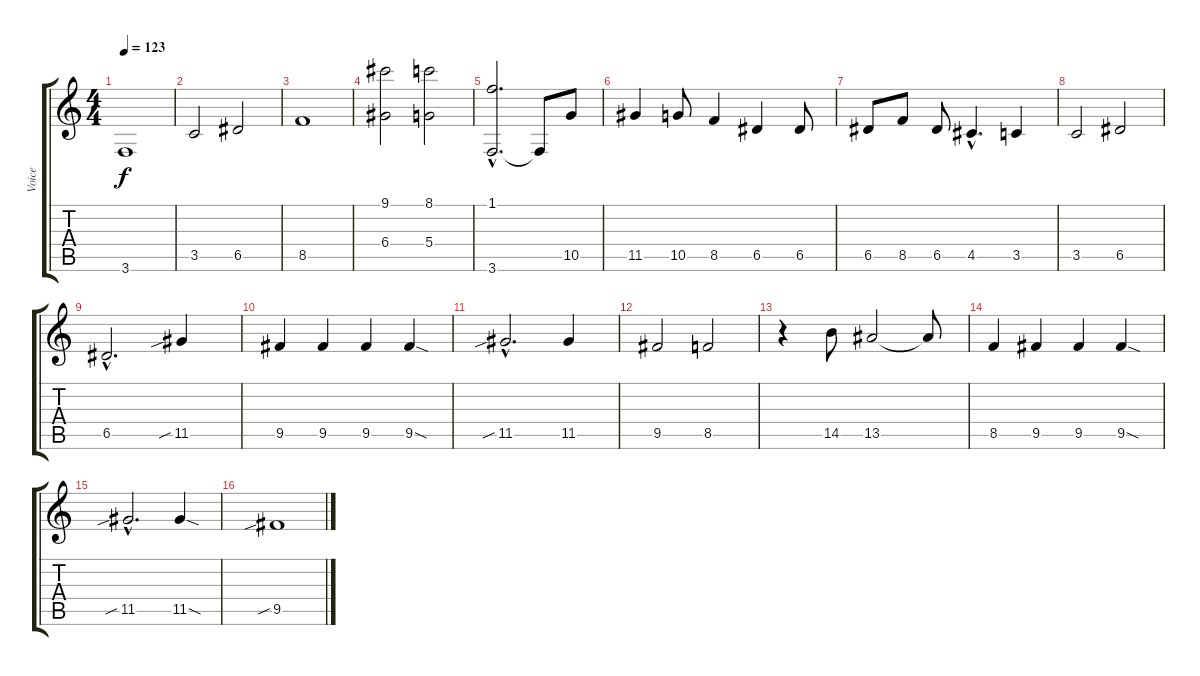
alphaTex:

\track ("Voice" "Voice") {instrument acousticguitarnylon}
\staff {score tabs}
\tuning (E4 B3 G3 D3 A2 D2) {hide}
\ts (4 4)
\tempo 123
\clef g2
\ks c
3.6.1{dy f} |
3.5.2 6.5.2 |
8.5.1 |
(9.1 6.4).2 (8.1 5.4).2 |
(1.1{hac} 3.6{hac}).2{d} 3.6{t}.8 10.5.8 |
11.5.4 10.5.8 8.5.4 6.5.4 6.5.8 |
6.5.8 8.5.8 6.5.8 4.5{hac}.4{d} 3.5.4 |
3.5.2 6.5.2 |
6.5{hac}.2{d} 11.5{sib}.4 |
9.5.4 9.5.4 9.5.4 9.5{sod}.4 |
11.5{sib hac}.2{d} 11.5.4 |
9.5.2 8.5.2 |
r.4 14.5.8 13.5.2 13.5{t}.8 |
8.5.4 9.5.4 9.5.4 9.5{sod}.4 |
11.5{sib hac}.2{d} 11.5{sod}.4 |
9.5{sib}.1
